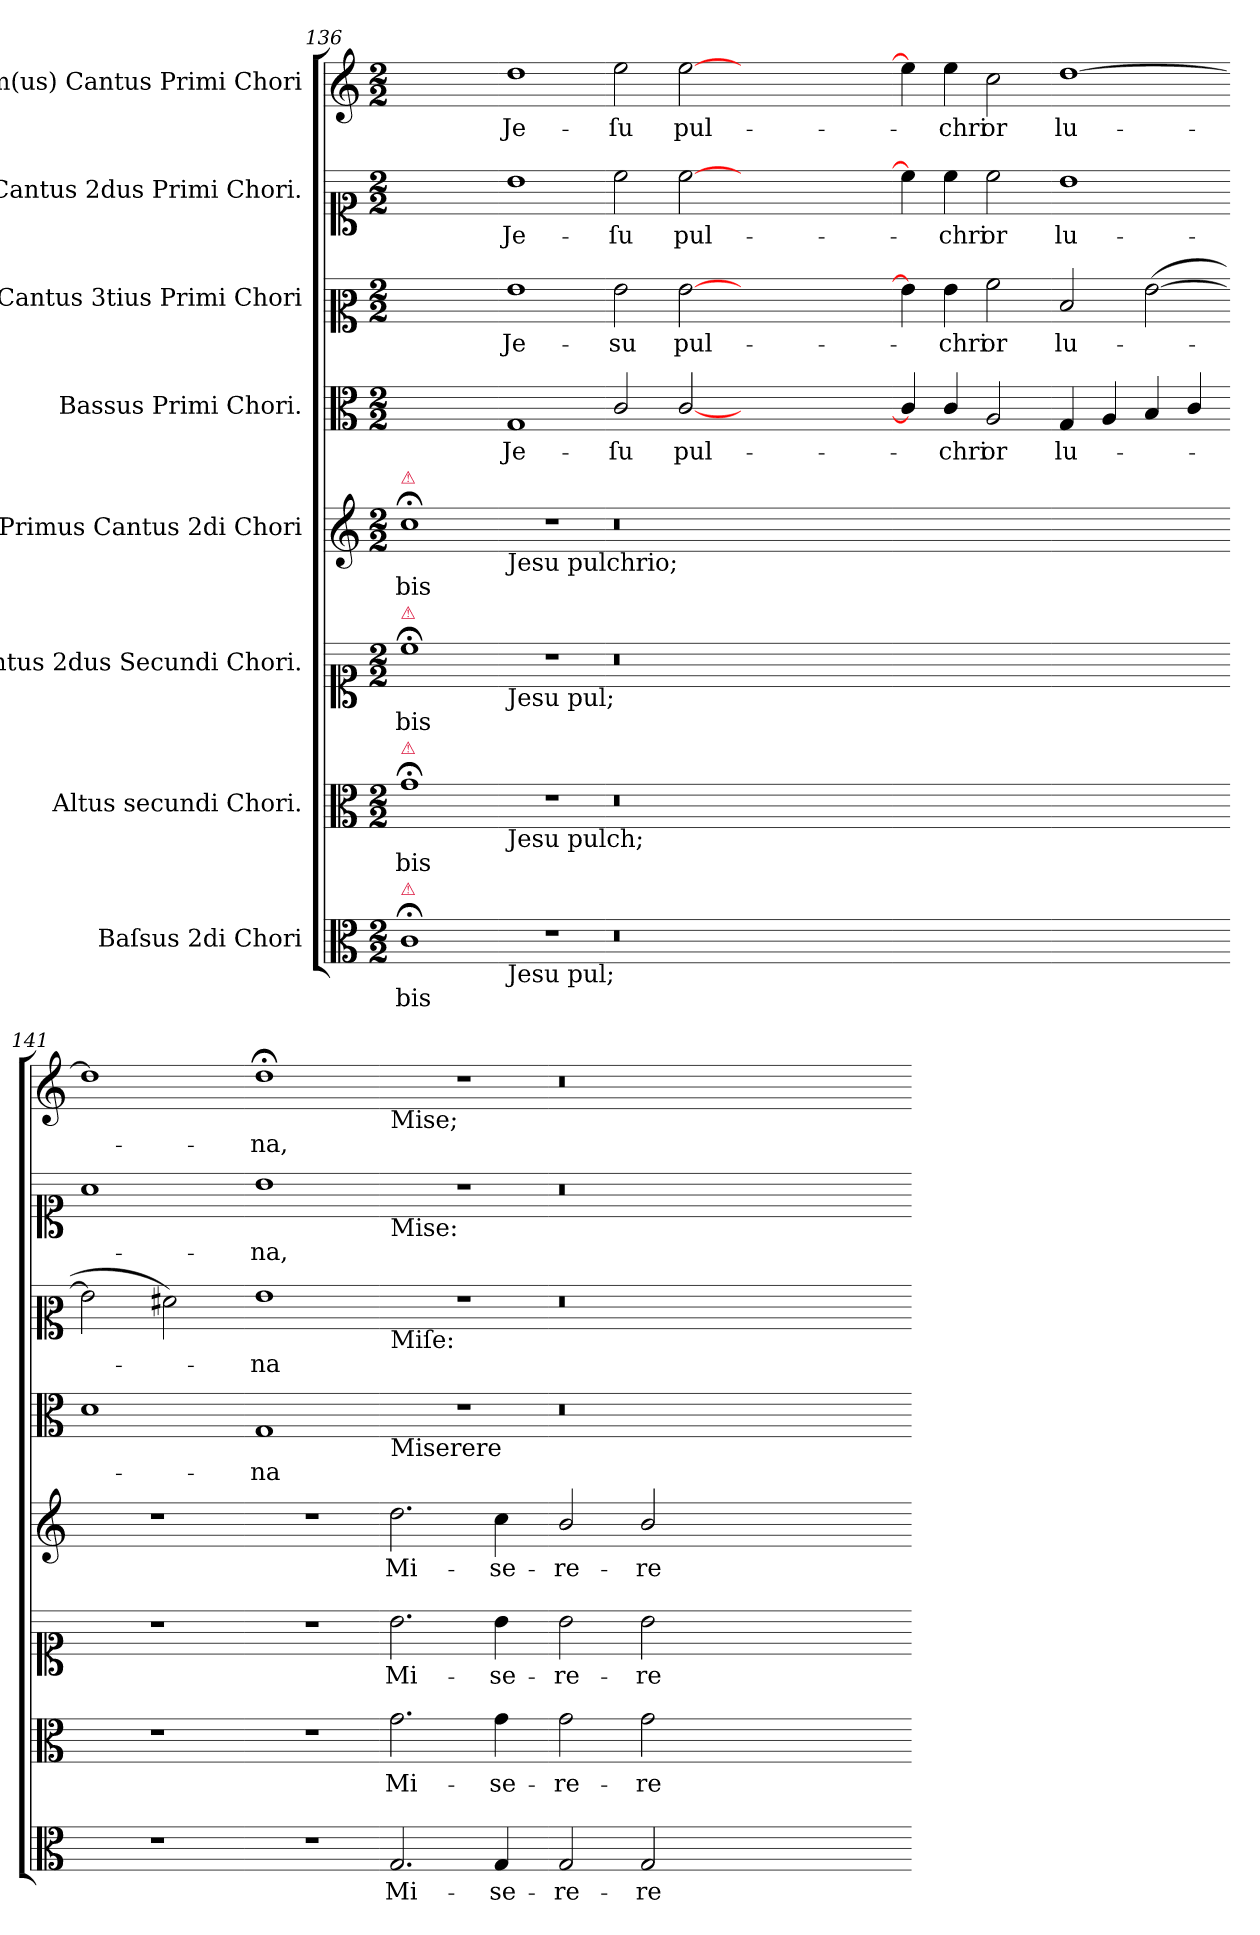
**kern	**text	**kern	**text	**kern	**text	**kern	**text	**kern	**text	**kern	**text	**kern	**text	**kern	**text
*part8	*part8	*part7	*part7	*part6	*part6	*part5	*part5	*part4	*part4	*part3	*part3	*part2	*part2	*part1	*part1
*staff8	*staff8	*staff7	*staff7	*staff6	*staff6	*staff5	*staff5	*staff4	*staff4	*staff3	*staff3	*staff2	*staff2	*staff1	*staff1
*I"Baſsus 2di Chori	*	*I"Altus secundi Chori.	*	*I"Cantus 2dus Secundi Chori.	*	*I"Primus Cantus 2di Chori	*	*I"Bassus Primi Chori.	*	*I"Cantus 3tius Primi Chori	*	*I"Cantus 2dus Primi Chori.	*	*I"1m(us) Cantus Primi Chori	*
*clefC3	*	*clefC3	*	*clefC1	*	*clefG2	*	*clefC3	*	*clefC2	*	*clefC1	*	*clefG2	*
*k[]	*	*k[]	*	*k[]	*	*k[]	*	*k[]	*	*k[]	*	*k[]	*	*k[]	*
*M2/2	*	*M2/2	*	*M2/2	*	*M2/2	*	*M2/2	*	*M2/2	*	*M2/2	*	*M2/2	*
=136	=136	=136	=136	=136	=136	=136	=136	=136	=136	=136	=136	=136	=136	=136	=136
!	!	!	!	!	!	!LO:TX:a:color=crimson:t=⚠	!	!	!	!	!	!	!	!	!
!	!	!	!	!LO:TX:a:color=crimson:t=⚠	!	!	!	!	!	!	!	!	!	!	!
!	!	!LO:TX:a:color=crimson:t=⚠	!	!	!	!	!	!	!	!	!	!	!	!	!
!LO:TX:a:color=crimson:t=⚠	!	!	!	!	!	!	!	!	!	!	!	!	!	!	!
1c;	-bis	1g;	-bis	1cc;	-bis	1cc;<	-bis	1ryy	.	1ryy	.	1ryy	.	1ryy	.
=137-	=137-	=137-	=137-	=137-	=137-	=137-	=137-	=137-	=137-	=137-	=137-	=137-	=137-	=137-	=137-
!	!	!	!	!	!	!LO:TX:b:t=Jesu pulchrio;	!	!	!	!	!	!	!	!	!
!	!	!	!	!LO:TX:b:t=Jesu pul;	!	!	!	!	!	!	!	!	!	!	!
!	!	!LO:TX:b:t=Jesu pulch;	!	!	!	!	!	!	!	!	!	!	!	!	!
!LO:TX:b:t=Jesu pul;	!	!	!	!	!	!	!	!	!	!	!	!	!	!	!
1r	.	1r	.	1r	.	1r	.	1G	Je-	1g	Je-	1b	Je-	1dd	Je-
=138-	=138-	=138-	=138-	=138-	=138-	=138-	=138-	=138-	=138-	=138-	=138-	=138-	=138-	=138-	=138-
0.r	.	0.r	.	0.r	.	0.r	.	2c/	-ſu	2g\	-su	2cc\	-ſu	2ee\	-ſu
.	.	.	.	.	.	.	.	[2c/	pul-	[2g\	pul-	[2cc\	pul-	[2ee\	pul-
.	.	.	.	.	.	.	.	0ryy	.	0ryy	.	0ryy	.	0ryy	.
=139-	=139-	=139-	=139-	=139-	=139-	=139-	=139-	=139-	=139-	=139-	=139-	=139-	=139-	=139-	=139-
1ryy	.	1ryy	.	1ryy	.	1ryy	.	4c/]	.	4g\]	.	4cc\]	.	4ee\]	.
.	.	.	.	.	.	.	.	4c/	-chri-	4g\	-chri-	4cc\	-chri-	4ee\	-chri-
.	.	.	.	.	.	.	.	2A/	-or	2a\	-or	2cc\	-or	2cc\	-or
=140-	=140-	=140-	=140-	=140-	=140-	=140-	=140-	=140-	=140-	=140-	=140-	=140-	=140-	=140-	=140-
1ryy	.	1ryy	.	1ryy	.	1ryy	.	4G/	lu-	2d/	lu-	1b	lu-	[1dd	lu-
.	.	.	.	.	.	.	.	4A/	.	.	.	.	.	.	.
.	.	.	.	.	.	.	.	4B/	.	([2g\	.	.	.	.	.
.	.	.	.	.	.	.	.	4c/	.	.	.	.	.	.	.
=141-	=141-	=141-	=141-	=141-	=141-	=141-	=141-	=141-	=141-	=141-	=141-	=141-	=141-	=141-	=141-
1r	.	1r	.	1r	.	1r	.	1d	.	2g\]	.	1a	.	1dd]	.
.	.	.	.	.	.	.	.	.	.	2f#X\)	.	.	.	.	.
=142-	=142-	=142-	=142-	=142-	=142-	=142-	=142-	=142-	=142-	=142-	=142-	=142-	=142-	=142-	=142-
1r	.	1r	.	1r	.	1r	.	1G	-na	1g	-na	1b	-na,	1dd;	-na,
=143-	=143-	=143-	=143-	=143-	=143-	=143-	=143-	=143-	=143-	=143-	=143-	=143-	=143-	=143-	=143-
!	!	!	!	!	!	!	!	!	!	!	!	!	!	!LO:TX:b:t=Mise;	!
!	!	!	!	!	!	!	!	!	!	!	!	!LO:TX:b:t=Mise&colon;	!	!	!
!	!	!	!	!	!	!	!	!	!	!LO:TX:b:t=Miſe&colon;	!	!	!	!	!
!	!	!	!	!	!	!	!	!LO:TX:b:t=Miserere	!	!	!	!	!	!	!
2.G/	Mi-	2.g\	Mi-	2.b\	Mi-	2.dd\	Mi-	1r	.	1r	.	1r	.	1r	.
4G/	-se-	4g\	-se-	4b\	-se-	4cc\	-se-	.	.	.	.	.	.	.	.
=144-	=144-	=144-	=144-	=144-	=144-	=144-	=144-	=144-	=144-	=144-	=144-	=144-	=144-	=144-	=144-
2G/	-re-	2g\	-re-	2b\	-re-	2b/	-re-	0.r	.	0.r	.	0.r	.	0.r	.
2G/	-re	2g\	-re	2b\	-re	2b/	-re	.	.	.	.	.	.	.	.
0ryy	.	0ryy	.	0ryy	.	0ryy	.	.	.	.	.	.	.	.	.
=-	=-	=-	=-	=-	=-	=-	=-	=-	=-	=-	=-	=-	=-	=-	=-
*-	*-	*-	*-	*-	*-	*-	*-	*-	*-	*-	*-	*-	*-	*-	*-
